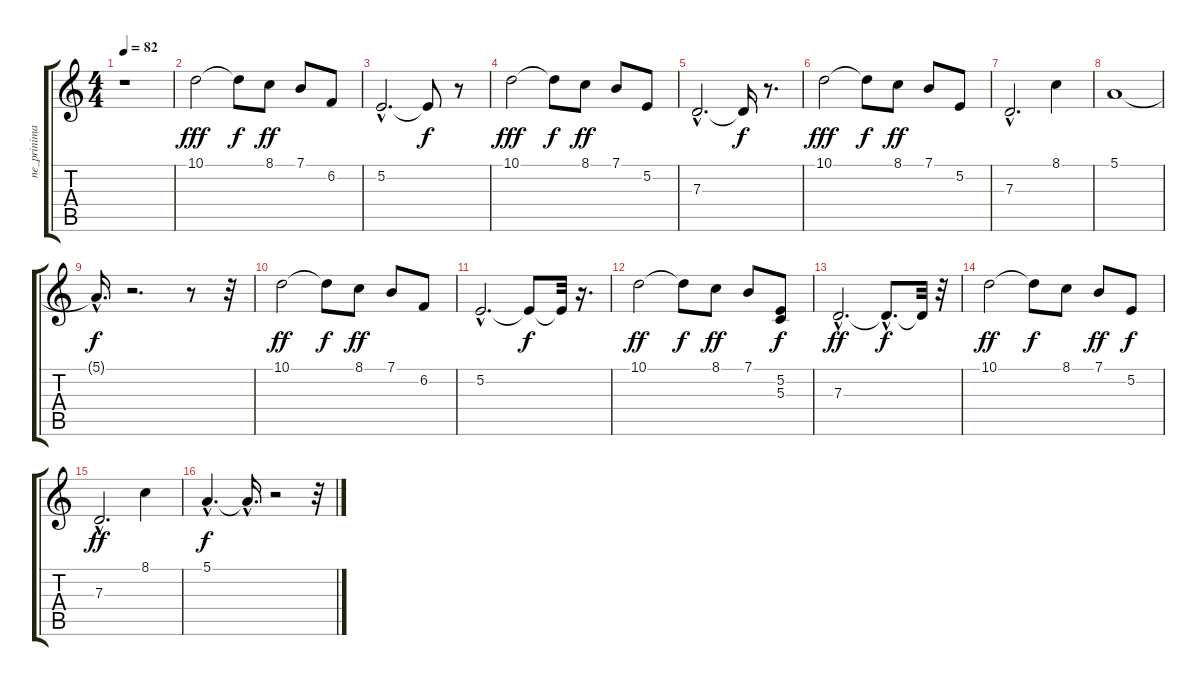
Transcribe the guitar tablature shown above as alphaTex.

\track ("ne_prinimai" "ne_prinima") {instrument electricpiano1}
\staff {score tabs}
\tuning (E4 B3 G3 D3 A2 E2) {hide}
\ts (4 4)
\tempo 82
\clef g2
\ks c
r.1{dy fff instrument electricpiano1} |
10.1.2 10.1{t}.8{dy f} 8.1.8{dy ff} 7.1.8 6.2.8 |
5.2{hac}.2{d} 5.2{t}.8{dy f} r.8 |
10.1.2{dy fff} 10.1{t}.8{dy f} 8.1.8{dy ff} 7.1.8 5.2.8 |
7.3{hac}.2{d} 7.3{t}.16{dy f} r.8{d} |
10.1.2{dy fff} 10.1{t}.8{dy f} 8.1.8{dy ff} 7.1.8 5.2.8 |
7.3{hac}.2{d} 8.1.4 |
5.1.1 |
5.1{hac t}.16{d dy f} r.2{d} r.8 r.32 |
10.1.2{dy ff} 10.1{t}.8{dy f} 8.1.8{dy ff} 7.1.8 6.2.8 |
5.2{hac}.2{d} 5.2{t}.8{dy f} 5.2{t}.32 r.16{d} |
10.1.2{dy ff} 10.1{t}.8{dy f} 8.1.8{dy ff} 7.1.8 (5.2 5.3).8{dy f} |
7.3{hac}.2{d dy ff} 7.3{hac t}.8{d dy f} 7.3{t}.32 r.32 |
10.1.2{dy ff} 10.1{t}.8{dy f} 8.1.8 7.1.8{dy ff} 5.2.8{dy f} |
7.3{hac}.2{d dy ff} 8.1.4 |
5.1{hac}.4{d dy f} 5.1{hac t}.16{d} r.2 r.32
